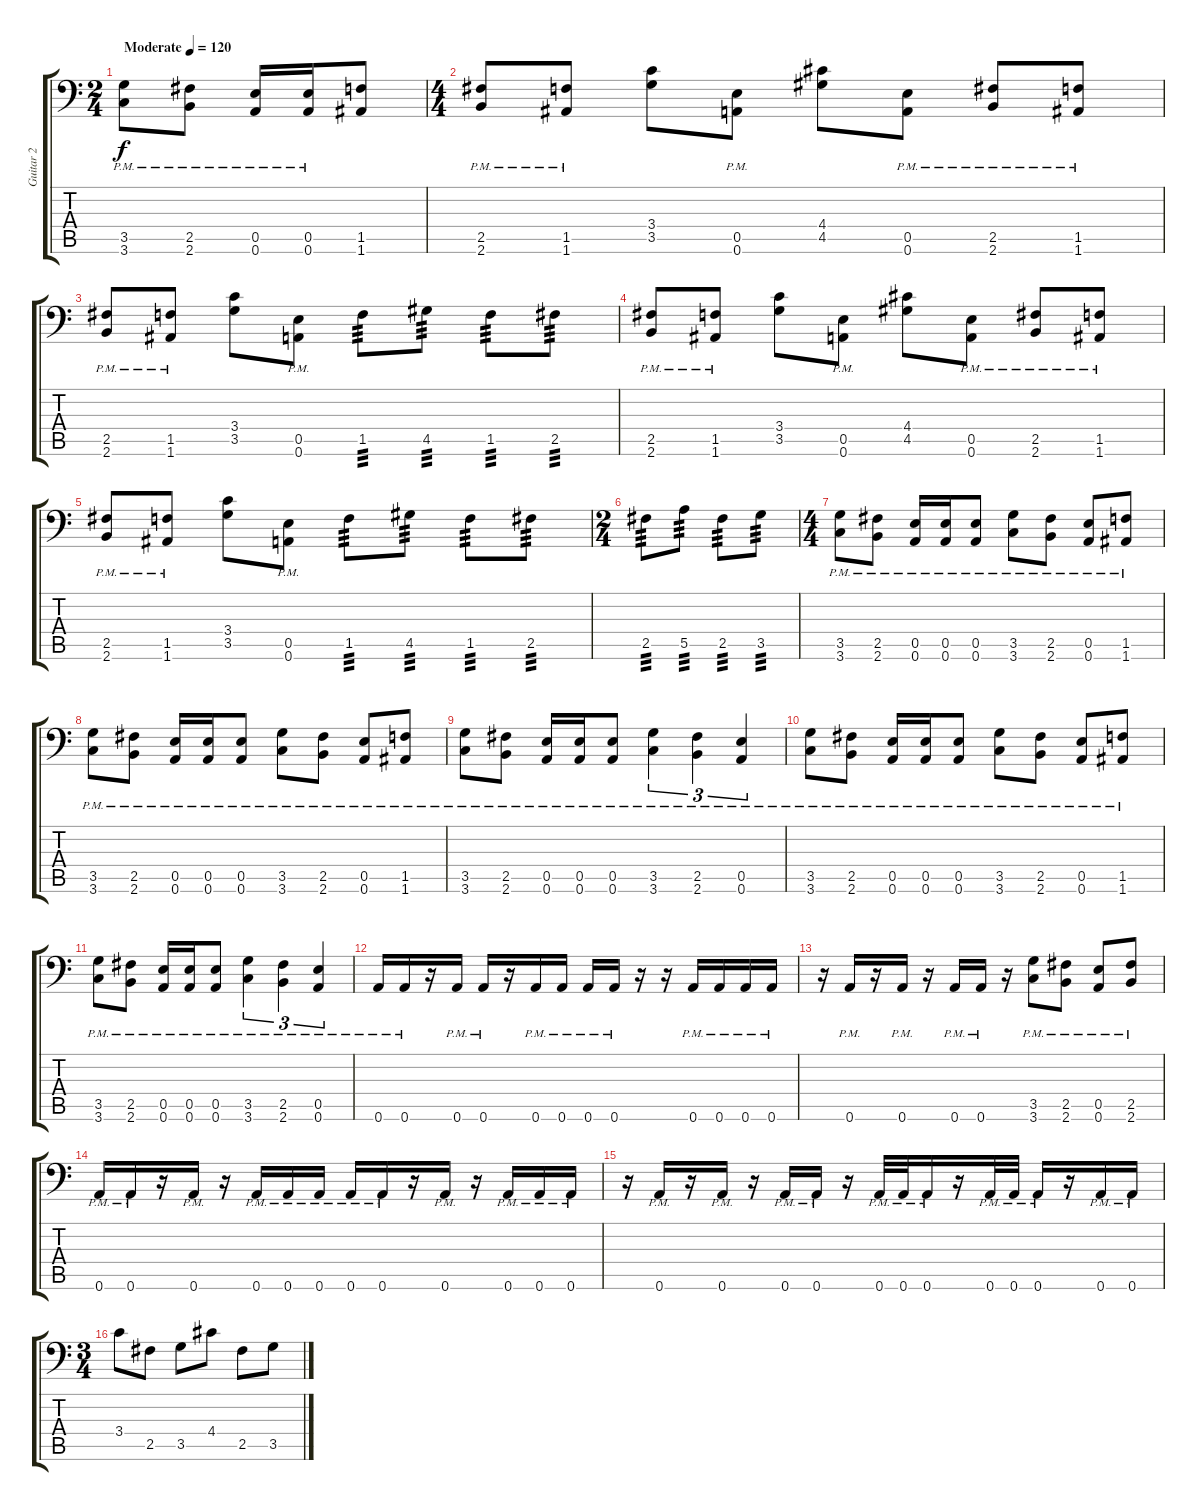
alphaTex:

\track ("Guitar 2" "Guitar 2") {instrument distortionguitar}
\staff {score tabs}
\tuning (B3 Gb3 D3 A2 E2 A1) {hide}
\ts (2 4)
\tempo (120 "Moderate")
\clef f4
\ks c
(3.5{pm} 3.6{pm}).8{dy f instrument distortionguitar} (2.5{pm} 2.6{pm}).8 (0.5{pm} 0.6{pm}).16 (0.5{pm} 0.6{pm}).16 (1.5 1.6).8 |
\ts (4 4)
(2.5{pm} 2.6{pm}).8 (1.5{pm} 1.6{pm}).8 (3.4 3.5).8 (0.5{pm} 0.6{pm}).8 (4.4 4.5).8 (0.5{pm} 0.6{pm}).8 (2.5{pm} 2.6{pm}).8 (1.5{pm} 1.6{pm}).8 |
(2.5{pm} 2.6{pm}).8 (1.5{pm} 1.6{pm}).8 (3.4 3.5).8 (0.5{pm} 0.6{pm}).8 1.5.8{tp 3} 4.5.8{tp 3} 1.5.8{tp 3} 2.5.8{tp 3} |
(2.5{pm} 2.6{pm}).8 (1.5{pm} 1.6{pm}).8 (3.4 3.5).8 (0.5{pm} 0.6{pm}).8 (4.4 4.5).8 (0.5{pm} 0.6{pm}).8 (2.5{pm} 2.6{pm}).8 (1.5{pm} 1.6{pm}).8 |
(2.5{pm} 2.6{pm}).8 (1.5{pm} 1.6{pm}).8 (3.4 3.5).8 (0.5{pm} 0.6{pm}).8 1.5.8{tp 3} 4.5.8{tp 3} 1.5.8{tp 3} 2.5.8{tp 3} |
\ts (2 4)
2.5.8{tp 3} 5.5.8{tp 3} 2.5.8{tp 3} 3.5.8{tp 3} |
\ts (4 4)
(3.5{pm} 3.6{pm}).8 (2.5{pm} 2.6{pm}).8 (0.5{pm} 0.6{pm}).16 (0.5{pm} 0.6{pm}).16 (0.5{pm} 0.6{pm}).8 (3.5{pm} 3.6{pm}).8 (2.5{pm} 2.6{pm}).8 (0.5{pm} 0.6{pm}).8 (1.5{pm} 1.6{pm}).8 |
(3.5{pm} 3.6{pm}).8 (2.5{pm} 2.6{pm}).8 (0.5{pm} 0.6{pm}).16 (0.5{pm} 0.6{pm}).16 (0.5{pm} 0.6{pm}).8 (3.5{pm} 3.6{pm}).8 (2.5{pm} 2.6{pm}).8 (0.5{pm} 0.6{pm}).8 (1.5{pm} 1.6{pm}).8 |
(3.5{pm} 3.6{pm}).8 (2.5{pm} 2.6{pm}).8 (0.5{pm} 0.6{pm}).16 (0.5{pm} 0.6{pm}).16 (0.5{pm} 0.6{pm}).8 (3.5{pm} 3.6{pm}).4{tu (3 2)} (2.5{pm} 2.6{pm}).4{tu (3 2)} (0.5{pm} 0.6{pm}).4{tu (3 2)} |
(3.5{pm} 3.6{pm}).8 (2.5{pm} 2.6{pm}).8 (0.5{pm} 0.6{pm}).16 (0.5{pm} 0.6{pm}).16 (0.5{pm} 0.6{pm}).8 (3.5{pm} 3.6{pm}).8 (2.5{pm} 2.6{pm}).8 (0.5{pm} 0.6{pm}).8 (1.5{pm} 1.6{pm}).8 |
(3.5{pm} 3.6{pm}).8 (2.5{pm} 2.6{pm}).8 (0.5{pm} 0.6{pm}).16 (0.5{pm} 0.6{pm}).16 (0.5{pm} 0.6{pm}).8 (3.5{pm} 3.6{pm}).4{tu (3 2)} (2.5{pm} 2.6{pm}).4{tu (3 2)} (0.5{pm} 0.6{pm}).4{tu (3 2)} |
0.6{pm}.16 0.6{pm}.16 r.16 0.6{pm}.16 0.6{pm}.16 r.16 0.6{pm}.16 0.6{pm}.16 0.6{pm}.16 0.6{pm}.16 r.16 r.16 0.6{pm}.16 0.6{pm}.16 0.6{pm}.16 0.6{pm}.16 |
r.16 0.6{pm}.16 r.16 0.6{pm}.16 r.16 0.6{pm}.16 0.6{pm}.16 r.16 (3.5{pm} 3.6{pm}).8 (2.5{pm} 2.6{pm}).8 (0.5{pm} 0.6{pm}).8 (2.5{pm} 2.6{pm}).8 |
0.6{pm}.16 0.6{pm}.16 r.16 0.6{pm}.16 r.16 0.6{pm}.16 0.6{pm}.16 0.6{pm}.16 0.6{pm}.16 0.6{pm}.16 r.16 0.6{pm}.16 r.16 0.6{pm}.16 0.6{pm}.16 0.6{pm}.16 |
r.16 0.6{pm}.16 r.16 0.6{pm}.16 r.16 0.6{pm}.16 0.6{pm}.16 r.16 0.6{pm}.32 0.6{pm}.32 0.6{pm}.16 r.16 0.6{pm}.32 0.6{pm}.32 0.6{pm}.16 r.16 0.6{pm}.16 0.6{pm}.16 |
\ts (3 4)
3.4.8 2.5.8 3.5.8 4.4.8 2.5.8 3.5.8
